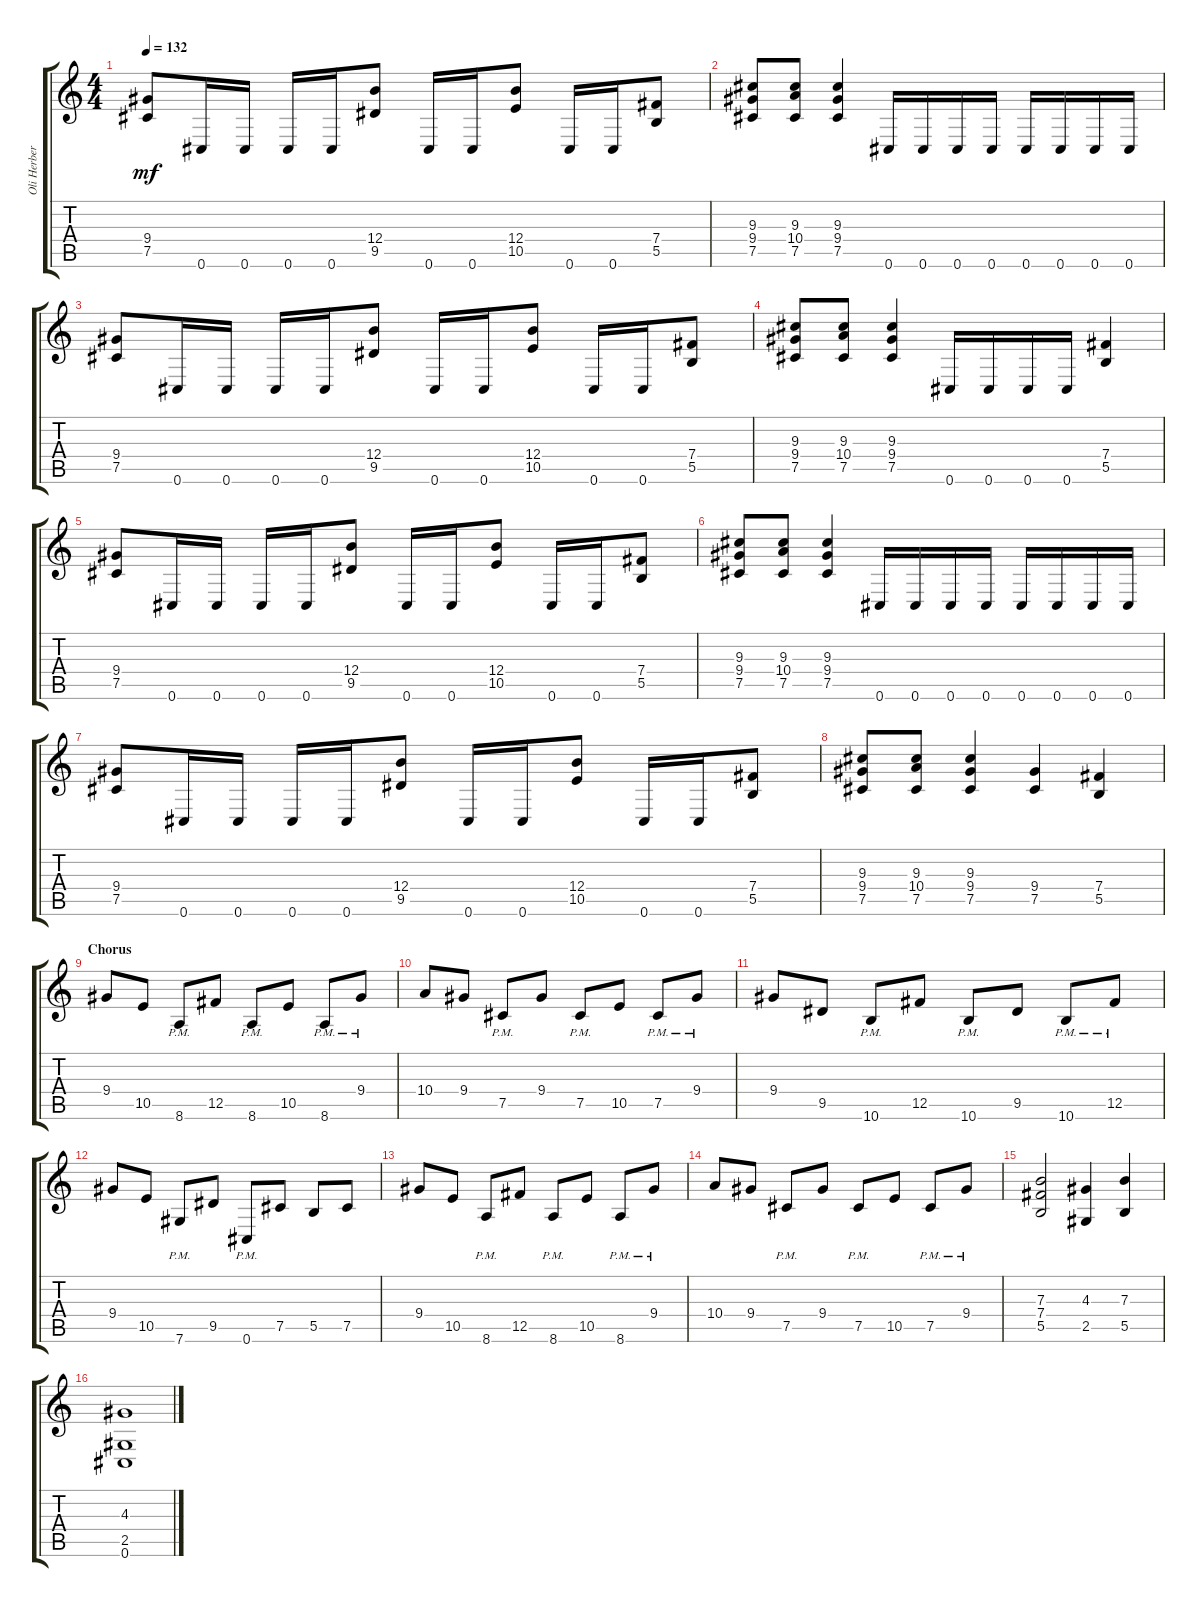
\track ("Oli Herbert" "Oli Herber") {instrument distortionguitar}
\staff {score tabs}
\tuning (Db4 Ab3 E3 B2 Gb2 Db2) {hide}
\ts (4 4)
\tempo 132
\clef g2
\ks c
(9.4 7.5).8{dy mf} 0.6.16 0.6.16 0.6.16 0.6.16 (12.4 9.5).8 0.6.16 0.6.16 (12.4 10.5).8 0.6.16 0.6.16 (7.4 5.5).8 |
(9.3 9.4 7.5).8 (9.3 10.4 7.5).8 (9.3 9.4 7.5).4 0.6.16 0.6.16 0.6.16 0.6.16 0.6.16 0.6.16 0.6.16 0.6.16 |
(9.4 7.5).8 0.6.16 0.6.16 0.6.16 0.6.16 (12.4 9.5).8 0.6.16 0.6.16 (12.4 10.5).8 0.6.16 0.6.16 (7.4 5.5).8 |
(9.3 9.4 7.5).8 (9.3 10.4 7.5).8 (9.3 9.4 7.5).4 0.6.16 0.6.16 0.6.16 0.6.16 (7.4 5.5).4 |
(9.4 7.5).8 0.6.16 0.6.16 0.6.16 0.6.16 (12.4 9.5).8 0.6.16 0.6.16 (12.4 10.5).8 0.6.16 0.6.16 (7.4 5.5).8 |
(9.3 9.4 7.5).8 (9.3 10.4 7.5).8 (9.3 9.4 7.5).4 0.6.16 0.6.16 0.6.16 0.6.16 0.6.16 0.6.16 0.6.16 0.6.16 |
(9.4 7.5).8 0.6.16 0.6.16 0.6.16 0.6.16 (12.4 9.5).8 0.6.16 0.6.16 (12.4 10.5).8 0.6.16 0.6.16 (7.4 5.5).8 |
(9.3 9.4 7.5).8 (9.3 10.4 7.5).8 (9.3 9.4 7.5).4 (9.4 7.5).4 (7.4 5.5).4 |
\section ("" "Chorus")
9.4.8 10.5.8 8.6{pm}.8 12.5.8 8.6{pm}.8 10.5.8 8.6{pm}.8 9.4{pm}.8 |
10.4.8 9.4.8 7.5{pm}.8 9.4.8 7.5{pm}.8 10.5.8 7.5{pm}.8 9.4{pm}.8 |
9.4.8 9.5.8 10.6{pm}.8 12.5.8 10.6{pm}.8 9.5.8 10.6{pm}.8 12.5{pm}.8 |
9.4.8 10.5.8 7.6{pm}.8 9.5.8 0.6{pm}.8 7.5.8 5.5.8 7.5.8 |
9.4.8 10.5.8 8.6{pm}.8 12.5.8 8.6{pm}.8 10.5.8 8.6{pm}.8 9.4{pm}.8 |
10.4.8 9.4.8 7.5{pm}.8 9.4.8 7.5{pm}.8 10.5.8 7.5{pm}.8 9.4{pm}.8 |
(7.3 7.4 5.5).2 (4.3 2.5).4 (7.3 5.5).4 |
(4.3 2.5 0.6).1
